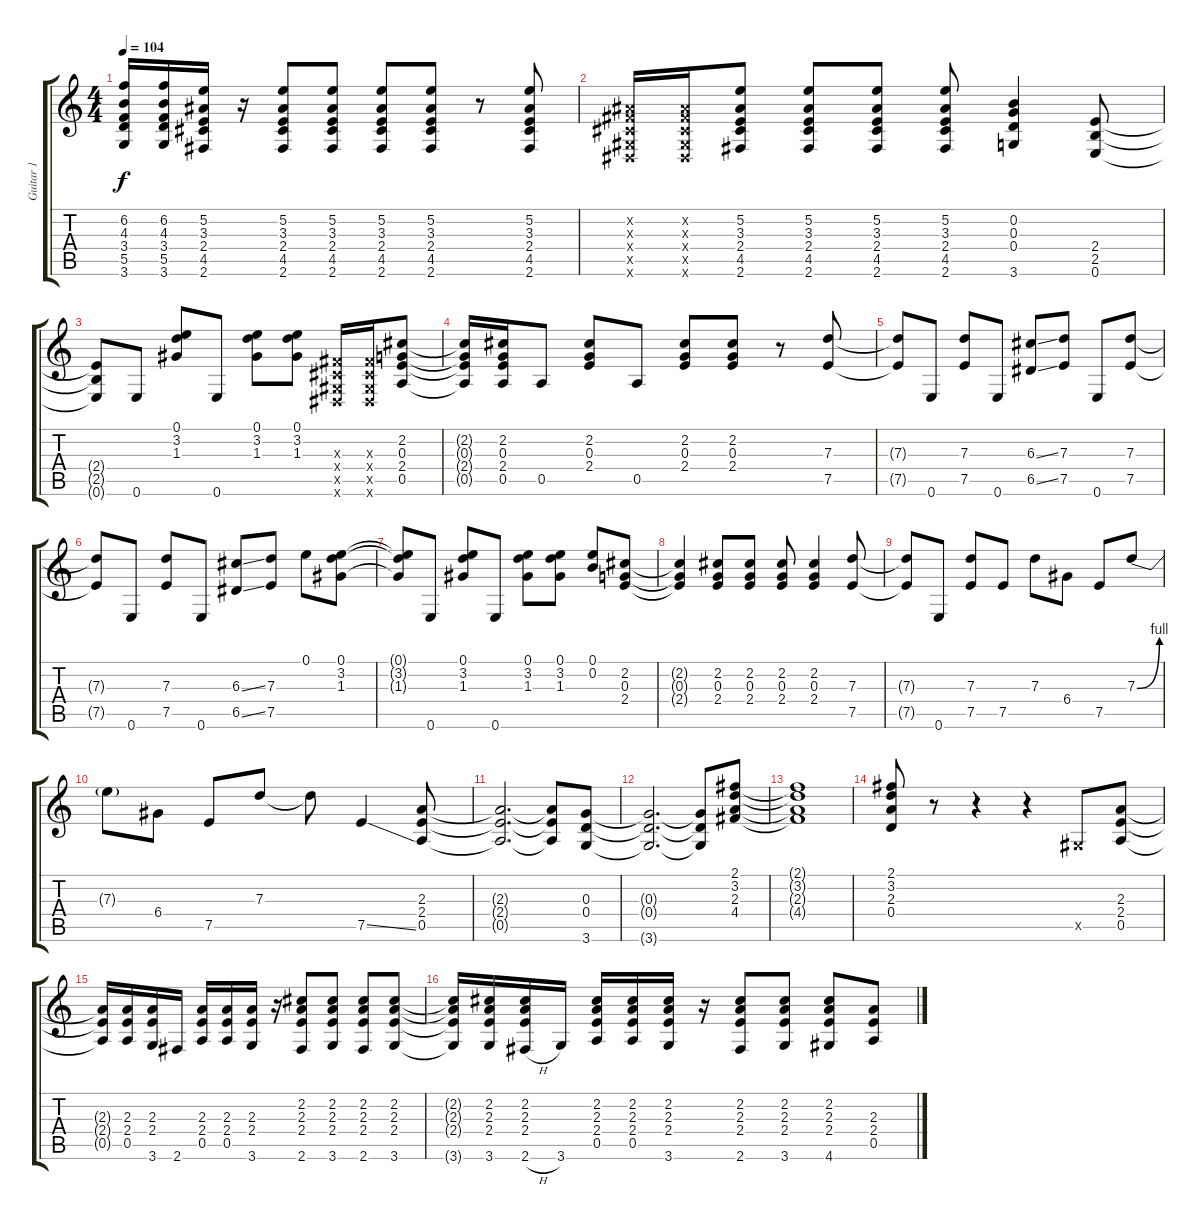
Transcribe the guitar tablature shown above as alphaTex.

\track ("Guitar 1" "Guitar 1") {instrument overdrivenguitar}
\staff {score tabs}
\tuning (E4 B3 G3 D3 A2 E2) {hide}
\ts (4 4)
\tempo 104
\clef g2
\ks c
(6.2{t} 4.3{t} 3.4{t} 5.5{t} 3.6{t}).16{dy f} (6.2 4.3 3.4 5.5 3.6).16 (5.2 3.3 2.4 4.5 2.6).16 r.16 (5.2 3.3 2.4 4.5 2.6).8 (5.2 3.3 2.4 4.5 2.6).8 (5.2 3.3 2.4 4.5 2.6).8 (5.2 3.3 2.4 4.5 2.6).8 r.8 (5.2 3.3 2.4 4.5 2.6).8 |
(-1.2{x} -1.3{x} -1.4{x} -1.5{x} -1.6{x}).16 (-1.2{x} -1.3{x} -1.4{x} -1.5{x} -1.6{x}).16 (5.2 3.3 2.4 4.5 2.6).8 (5.2 3.3 2.4 4.5 2.6).8 (5.2 3.3 2.4 4.5 2.6).8 (5.2 3.3 2.4 4.5 2.6).8 (0.2 0.3 0.4 3.6).4 (2.4 2.5 0.6).8 |
(2.4{t} 2.5{t} 0.6{t}).8 0.6.8 (0.1 3.2 1.3).8 0.6.8 (0.1 3.2 1.3).8 (0.1 3.2 1.3).8 (-1.3{x} -1.4{x} -1.5{x} -1.6{x}).16 (-1.3{x} -1.4{x} -1.5{x} -1.6{x}).16 (2.2 0.3 2.4 0.5).8 |
(2.2{t} 0.3{t} 2.4{t} 0.5{t}).16 (2.2 0.3 2.4 0.5).16 0.5.8 (2.2 0.3 2.4).8 0.5.8 (2.2 0.3 2.4).8 (2.2 0.3 2.4).8 r.8 (7.3 7.5).8 |
(7.3{t} 7.5{t}).8 0.6.8 (7.3 7.5).8 0.6.8 (6.3{ss} 6.5{ss}).8 (7.3 7.5).8 0.6.8 (7.3 7.5).8 |
(7.3{t} 7.5{t}).8 0.6.8 (7.3 7.5).8 0.6.8 (6.3{ss} 6.5{ss}).8 (7.3 7.5).8 0.1.8 (0.1 3.2 1.3).8 |
(0.1{t} 3.2{t} 1.3{t}).8 0.6.8 (0.1 3.2 1.3).8 0.6.8 (0.1 3.2 1.3).8 (0.1 3.2 1.3).8 (0.1 0.2).8 (2.2 0.3 2.4).8 |
(2.2{t} 0.3{t} 2.4{t}).4 (2.2 0.3 2.4).8 (2.2 0.3 2.4).8 (2.2 0.3 2.4).8 (2.2 0.3 2.4).4 (7.3 7.5).8 |
(7.3{t} 7.5{t}).8 0.6.8 (7.3 7.5).8 7.5.8 7.3.8 6.4.8 7.5.8 7.3{be (bend 0 0 60 4)}.8 |
7.3{t}.8 6.4.8 7.5.8 7.3.8 7.3{t}.8 7.5{ss}.4 (2.3 2.4 0.5).8 |
(2.3{t} 2.4{t} 0.5{t}).2{d} (2.3{t} 2.4{t} 0.5{t}).8 (0.3 0.4 3.6).8 |
(0.3{t} 0.4{t} 3.6{t}).2{d} (0.3{t} 0.4{t} 3.6{t}).8 (2.1 3.2 2.3 4.4).8 |
(2.1{t} 3.2{t} 2.3{t} 4.4{t}).1 |
(2.1 3.2 2.3 0.4).8 r.8 r.4 r.4 -1.5{x}.8 (2.3 2.4 0.5).8 |
(2.3{t} 2.4{t} 0.5{t}).16 (2.3 2.4 0.5).16 (2.3 2.4 3.6).16 2.6.16 (2.3 2.4 0.5).16 (2.3 2.4 0.5).16 (2.3 2.4 3.6).16 r.16 (2.2 2.3 2.4 2.6).8 (2.2 2.3 2.4 3.6).8 (2.2 2.3 2.4 2.6).8 (2.2 2.3 2.4 3.6).8 |
(2.2{t} 2.3{t} 2.4{t} 3.6{t}).16 (2.2 2.3 2.4 3.6).16 (2.2 2.3 2.4 2.6{h}).16 3.6.16 (2.2 2.3 2.4 0.5).16 (2.2 2.3 2.4 0.5).16 (2.2 2.3 2.4 3.6).16 r.16 (2.2 2.3 2.4 2.6).8 (2.2 2.3 2.4 3.6).8 (2.2 2.3 2.4 4.6).8 (2.3 2.4 0.5).8
